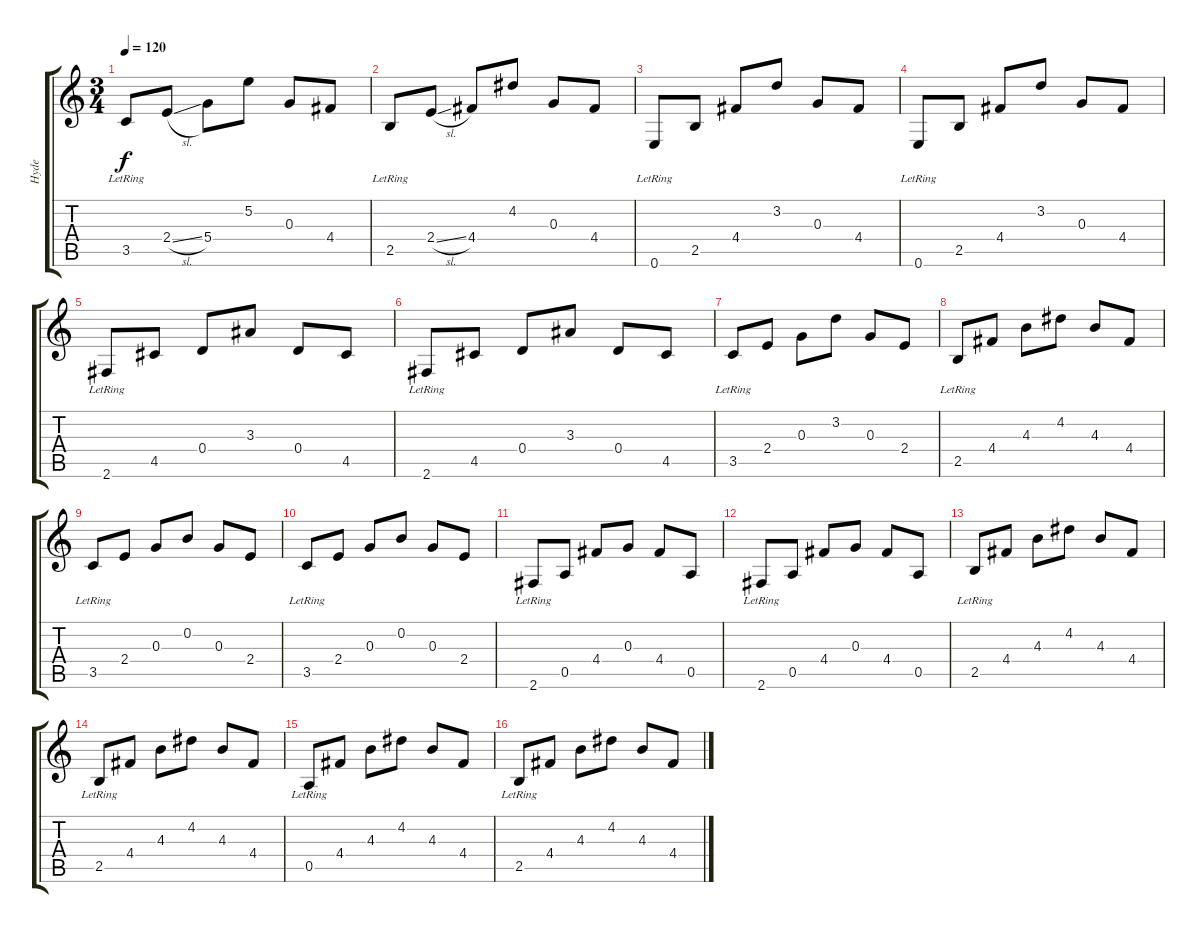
\track ("Hyde" "Hyde") {instrument acousticguitarnylon}
\staff {score tabs}
\tuning (E4 B3 G3 D3 A2 E2) {hide}
\ts (3 4)
\tempo 120
\clef g2
\ks c
3.5{lr}.8{dy f} 2.4{sl}.8 5.4.8 5.2.8 0.3.8 4.4.8 |
2.5{lr}.8 2.4{sl}.8 4.4.8 4.2.8 0.3.8 4.4.8 |
0.6{lr}.8 2.5.8 4.4.8 3.2.8 0.3.8 4.4.8 |
0.6{lr}.8 2.5.8 4.4.8 3.2.8 0.3.8 4.4.8 |
2.6{lr}.8 4.5.8 0.4.8 3.3.8 0.4.8 4.5.8 |
2.6{lr}.8 4.5.8 0.4.8 3.3.8 0.4.8 4.5.8 |
3.5{lr}.8 2.4.8 0.3.8 3.2.8 0.3.8 2.4.8 |
2.5{lr}.8 4.4.8 4.3.8 4.2.8 4.3.8 4.4.8 |
3.5{lr}.8 2.4.8 0.3.8 0.2.8 0.3.8 2.4.8 |
3.5{lr}.8 2.4.8 0.3.8 0.2.8 0.3.8 2.4.8 |
2.6{lr}.8 0.5.8 4.4.8 0.3.8 4.4.8 0.5.8 |
2.6{lr}.8 0.5.8 4.4.8 0.3.8 4.4.8 0.5.8 |
2.5{lr}.8 4.4.8 4.3.8 4.2.8 4.3.8 4.4.8 |
2.5{lr}.8 4.4.8 4.3.8 4.2.8 4.3.8 4.4.8 |
0.5{lr}.8 4.4.8 4.3.8 4.2.8 4.3.8 4.4.8 |
2.5{lr}.8 4.4.8 4.3.8 4.2.8 4.3.8 4.4.8
